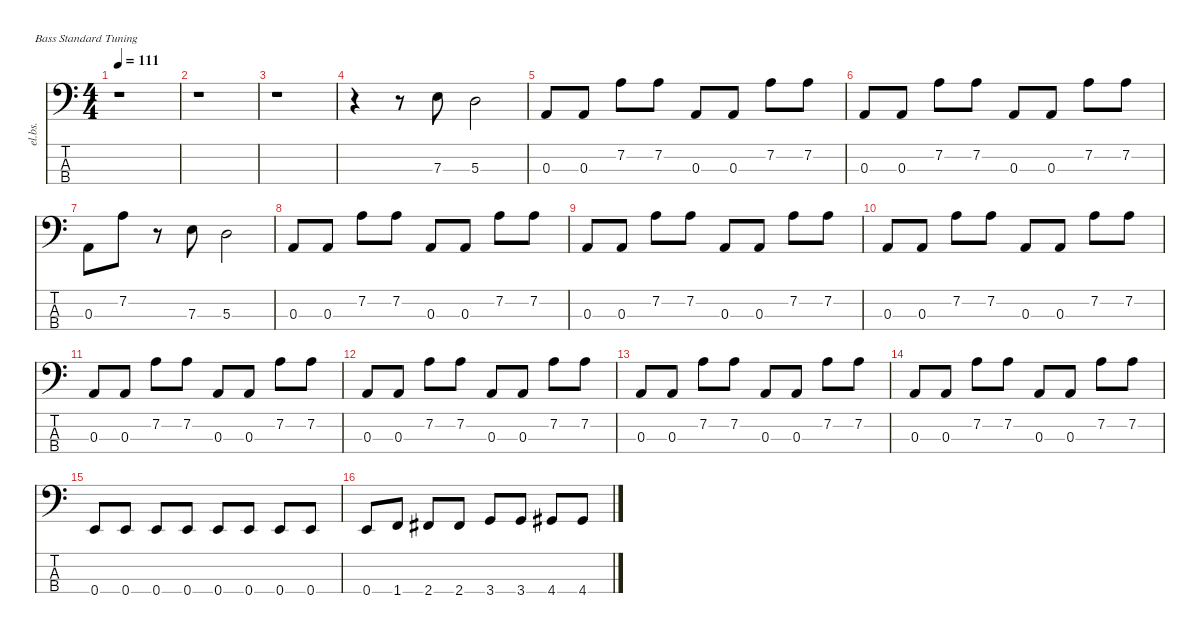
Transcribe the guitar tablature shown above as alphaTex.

\defaultSystemsLayout 4
\hideDynamics
\bracketExtendMode nobrackets
\otherSystemsTrackNameOrientation horizontal
\track ("Bass" "el.bs.") {instrument electricbassfinger}
\staff {score tabs}
\tuning (G2 D2 A1 E1)
\ts (4 4)
\tempo 111
\clef f4
\ks c
r.1{dy f} |
r.1 |
r.1 |
r.4 r.8 7.3.8 5.3.2 |
0.3.8 0.3.8 7.2.8 7.2.8 0.3.8 0.3.8 7.2.8 7.2.8 |
0.3.8 0.3.8 7.2.8 7.2.8 0.3.8 0.3.8 7.2.8 7.2.8 |
0.3.8 7.2.8 r.8 7.3.8 5.3.2 |
0.3.8 0.3.8 7.2.8 7.2.8 0.3.8 0.3.8 7.2.8 7.2.8 |
0.3.8 0.3.8 7.2.8 7.2.8 0.3.8 0.3.8 7.2.8 7.2.8 |
0.3.8 0.3.8 7.2.8 7.2.8 0.3.8 0.3.8 7.2.8 7.2.8 |
0.3.8 0.3.8 7.2.8 7.2.8 0.3.8 0.3.8 7.2.8 7.2.8 |
0.3.8 0.3.8 7.2.8 7.2.8 0.3.8 0.3.8 7.2.8 7.2.8 |
0.3.8 0.3.8 7.2.8 7.2.8 0.3.8 0.3.8 7.2.8 7.2.8 |
0.3.8 0.3.8 7.2.8 7.2.8 0.3.8 0.3.8 7.2.8 7.2.8 |
0.4.8 0.4.8 0.4.8 0.4.8 0.4.8 0.4.8 0.4.8 0.4.8 |
0.4.8 1.4.8 2.4{acc #}.8 2.4{acc #}.8 3.4.8 3.4.8 4.4{acc #}.8 4.4{acc #}.8
